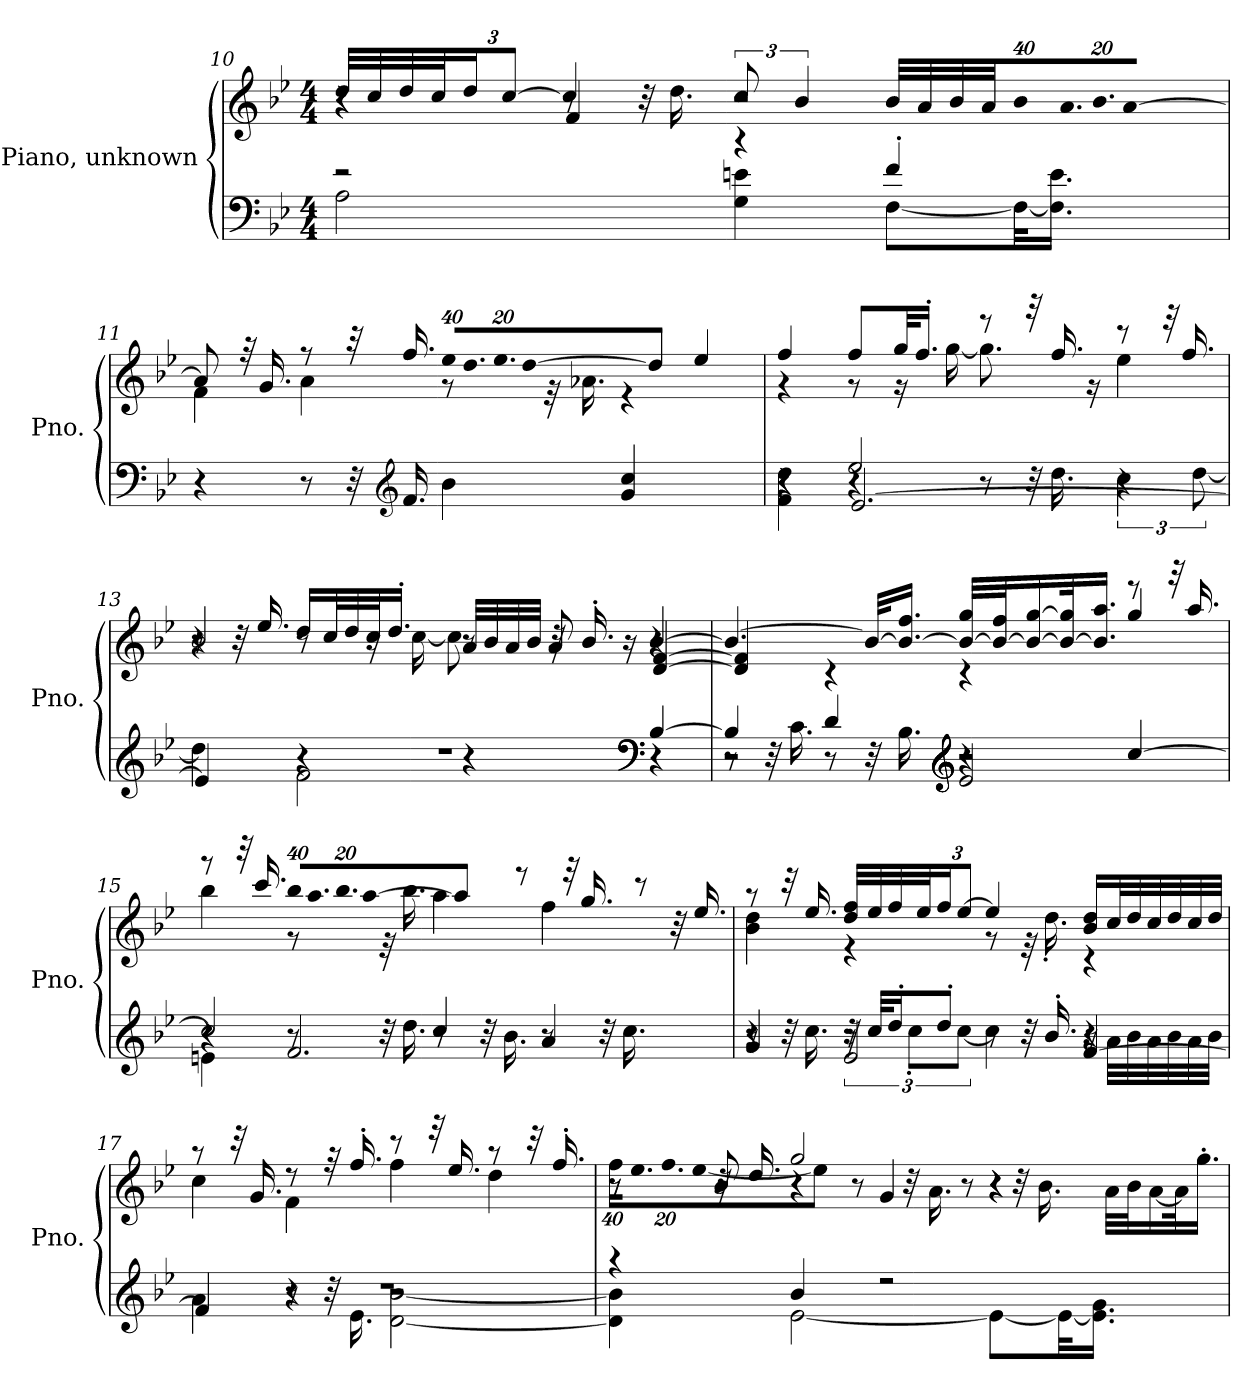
**kern	**kern
*part1	*part1
*staff2	*staff1
*I"Piano, unknown	*
*I'Pno.	*
!!LO:LB:g=z
*clefF4	*clefG2
*k[b-e-]	*k[b-e-]
*M4/4	*M4/4
=10	=10
*^	*^
*	*	*	*^
2r	2A\	32dd/LLL	4r	4r
.	.	32cc/	.	.
.	.	32dd/	.	.
.	.	32cc/J	.	.
*	*	*Xbrackettup	*	*
.	.	24dd/J	.	.
.	.	[12cc/J	.	.
.	.	4cc/]	8r	4f/
.	.	.	32r	.
.	.	.	16.dd\	.
*	*	*brackettup	*	*
4r	4G\ 4en\	12cc/	2r	2r
.	.	6b-/	.	.
4f'/	[8F\L	32b-/LLL	.	.
.	.	32a/	.	.
.	.	32b-/	.	.
.	.	32a/	.	.
*	*	*Xbrackettup	*	*
!	!	!LO:N:vis=32	!	!
.	32F\KL_	640%23b-/	.	.
.	16.F\] 16.e\JJ	.	.	.
!	!	!LO:N:vis=64.	!	!
.	.	640%17a/L	.	.
!	!	!LO:N:vis=64.	!	!
.	.	640%17b-/J	.	.
!	!	!LO:N:vis=32	!	!
.	.	[640%23a/JJJ	.	.
*v	*v	*	*	*
*	*	*v	*v
=11	=11	=11
4r	8a/]	4f\
.	32r	.
.	16.g/	.
8r	8r	4a\
32r	32r	.
*clefG2	*	*
16.f/	16.ff/	.
!	!LO:N:vis=32	!
4b-\	640%23ee-/LLL	8r
!	!LO:N:vis=64.	!
.	640%17dd/L	.
!	!LO:N:vis=64.	!
.	640%17ee-/J	.
!	!LO:N:vis=32	!
.	[640%23dd/JJ	.
.	8dd/J]	32r
.	.	16.a-X\
4g/ 4cc/	4ee-/	4r
!!LO:PB:g=z	!!
=12	=12	=12
*^	*	*
*	*^	*	*
4r	4f\ 4dd\	4r	4ff/	4r
2ee-/	4r	[2.e-/	8ff/L	8r
.	.	.	32gg/KL	16r
.	.	.	16.ff'/JJ	.
.	.	.	.	[16gg\
.	8r	.	8r	8.gg\]
.	32r	.	32r	.
.	16.dd\	.	16.ff/	.
.	.	.	.	16r
4r	6cc\	.	8r	4ee-\
.	.	.	32r	.
.	.	.	16.ff/	.
.	[12dd\	.	.	.
=13	=13	=13	=13	=13
*	*	*	*	*^
1r	4dd\]	4e-/]	8r	4r	2b-/
.	.	.	32r	.	.
.	.	.	16.ee-/	.	.
.	2f\	4r	16dd/LL	8r	.
.	.	.	32cc/L	.	.
.	.	.	32dd/	.	.
.	.	.	32cc/J	16r	.
.	.	.	16.dd'/JJ	.	.
.	.	.	.	[16cc\	.
.	.	4r	32a/LLL	8.cc\]	8r
.	.	.	32b-/	.	.
.	.	.	32a/	.	.
.	.	.	32b-/JJJ	.	.
.	.	.	32r	.	8a/
.	.	.	16.b-'/	.	.
.	.	.	.	16r	.
*clefF4	*	*	*	*	*
.	4r	[4B-/	[4b-/	4r	[4d/ [4f/
*	*	*	*	*v	*v
!!LO:LB:g=z
=14	=14	=14	=14	=14
2r	8r	4B-/]	4.b-/_	4d/] 4f/]
.	32r	.	.	.
.	16.c\	.	.	.
.	8r	4d/	.	4r
.	32r	.	32b-/KLL_	.
.	16.B-\	.	16.b-/_ 16.ff/JJ	.
*clefG2	*	*	*	*
4r	2r	2e-/	32b-/_ 32gg/LLL	4r
.	.	.	32b-/_ 32ff/J	.
.	.	.	16b-/_ [16gg/	.
.	.	.	32b-/_ 32gg/]K	.
.	.	.	16.b-/] 16.aa/JJ	.
[4cc/	.	.	8r	4gg/
.	.	.	32r	.
.	.	.	16.aa/	.
=15	=15	=15	=15	=15
2cc/]	4en\	4r	8r	4bb-\
.	.	.	32r	.
.	.	.	16.ccc/	.
!	!	!	!LO:N:vis=32	!
.	8r	2.f/	640%23bb-/LLL	8r
!	!	!	!LO:N:vis=64.	!
.	.	.	640%17aa/L	.
!	!	!	!LO:N:vis=64.	!
.	.	.	640%17bb-/J	.
!	!	!	!LO:N:vis=32	!
.	.	.	[640%23aa/JJ	.
.	32r	.	8aa/J]	32r
.	16.dd\	.	.	16.bb-\
4cc/	8r	.	8r	4aa\
.	32r	.	32r	.
.	16.b-\	.	16.gg/	.
4a/	8r	.	8r	4ff\
.	32r	.	32r	.
.	16.cc\	.	16.ee-/	.
!!LO:LB:g=z	!!
=16	=16	=16	=16	=16
4g/	8r	4r	8r	4b-\ 4dd\
.	32r	.	32r	.
.	16.cc\	.	16.ee-/	.
32r	12r	2e-/	32dd/ 32ff/LLL	4r
32cc/KLL	.	.	32ee-/	.
16dd'/J	.	.	32ff/	.
.	12cc'\L	.	.	.
.	.	.	32ee-/J	.
8dd'/J	.	.	24ff/J	.
.	[12cc\J	.	[12ee-/J	.
8r	4cc\]	.	4ee-/]	8r
32r	.	.	.	32r
16.b-'/	.	.	.	16.dd'\
4r	16r	[4f/	16b-/ 16dd/LL	4r
.	32a\LLL	.	32cc/L	.
.	32b-\	.	32dd/	.
.	32a\	.	32cc/	.
.	32b-\	.	32dd/	.
.	32a\	.	32cc/	.
.	32b-\JJJ	.	32dd/JJJ	.
=17	=17	=17	=17	=17
1r	4a\	4f/]	8r	4cc\
.	.	.	32r	.
.	.	.	16.g/	.
.	8r	4r	8r	4f\
.	32r	.	32r	.
.	16.e-\	.	16.ff'/	.
.	[2d\ [2b-\	2r	8r	4ff\
.	.	.	32r	.
.	.	.	16.ee-/	.
.	.	.	8r	4dd\
.	.	.	32r	.
.	.	.	16.ff'/	.
*	*v	*v	*	*
!!LO:LB:g=z
=18	=18	=18	=18
!	!	!	!LO:N:vis=32
*	*	*	*^
4r	4d\] 4b-\]	8r	640%23ff\LLL	8r
!	!	!	!LO:N:vis=64.	!
.	.	.	640%17ee-\L	.
!	!	!	!LO:N:vis=64.	!
.	.	.	640%17ff\J	.
!	!	!	!LO:N:vis=32	!
.	.	.	[640%23ee-\JJ	.
.	.	32r	8ee-\J]	8b-/
.	.	16.dd/	.	.
4b-/	[2e-\	2gg/	8r	4r
.	.	.	32r	.
.	.	.	16.a\	.
2r	.	.	8r	4g/
.	.	.	32r	.
.	.	.	16.b-\	.
.	8e-\L_	4r	32a\LLL	4r
.	.	.	32b-\J	.
.	.	.	[16a\	.
.	32e-\KL_	.	32a\K]	.
.	16.e-\] 16.g\JJ	.	16.gg'\JJ	.
*v	*v	*	*	*
*	*v	*v	*v
=	=
*-	*-
